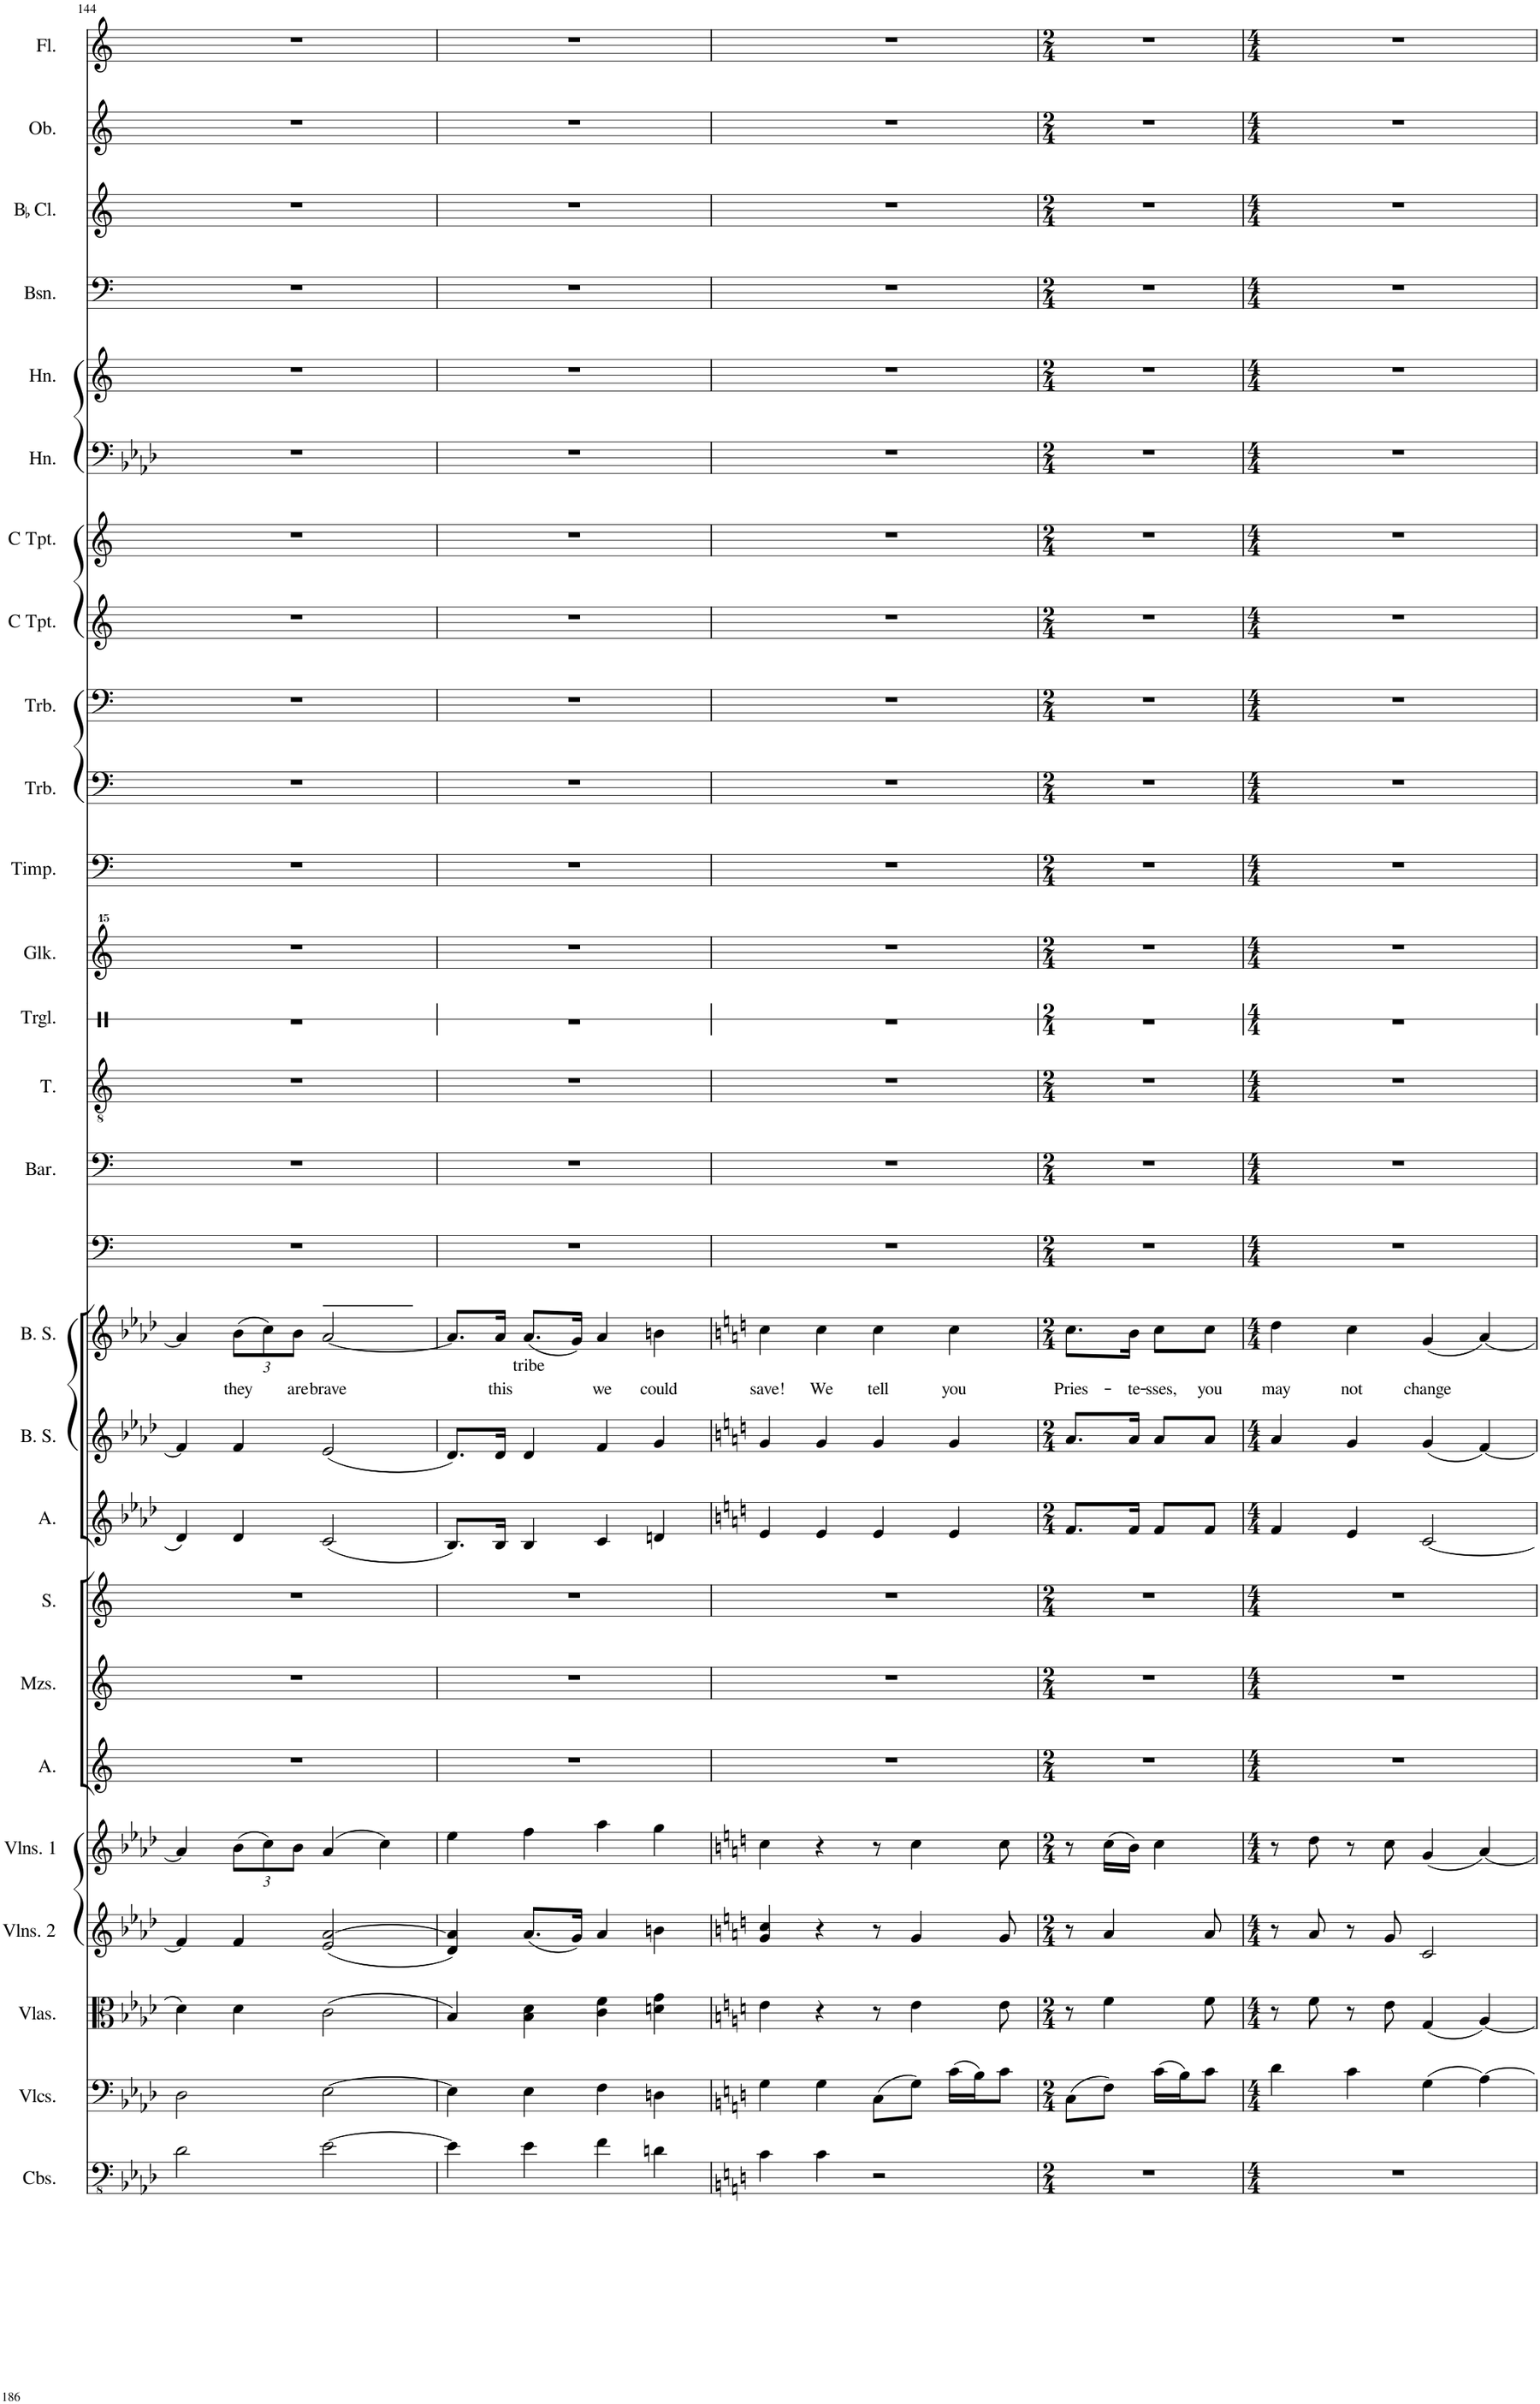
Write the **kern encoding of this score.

**kern	**kern	**kern	**kern	**kern	**kern	**kern	**kern	**kern	**kern	**kern	**text	**kern	**kern	**kern	**kern	**kern	**kern	**kern	**kern	**kern	**kern	**kern	**kern	**kern	**kern	**kern	**kern
*part27	*part26	*part25	*part24	*part23	*part22	*part21	*part20	*part19	*part18	*part17	*part17	*part16	*part15	*part14	*part13	*part12	*part11	*part10	*part9	*part8	*part7	*part6	*part5	*part4	*part3	*part2	*part1
*staff27	*staff26	*staff25	*staff24	*staff23	*staff22	*staff21	*staff20	*staff19	*staff18	*staff17	*staff17	*staff16	*staff15	*staff14	*staff13	*staff12	*staff11	*staff10	*staff9	*staff8	*staff7	*staff6	*staff5	*staff4	*staff3	*staff2	*staff1
*I"Contrabasses	*I"Violoncellos	*I"Violas	*I"Violins 2	*I"Violins 1	*I"Alto	*I"Mezzosoprano	*I"Soprano	*I"Alto	*I"Boy Soprano	*I"Boy Soprano	*	*I"Bass	*I"Baritone	*I"Tenor	*I"Triangle	*I"Glockenspiel	*I"Timpani	*I"Trombone	*I"Trombone	*I"C Trumpet	*I"C Trumpet	*I"Horn	*I"Horn	*I"Bassoon	*I"BaccidentalFlat Clarinet	*I"Oboe	*I"Flute
*I'Cbs.	*I'Vlcs.	*I'Vlas.	*I'Vlns. 2	*I'Vlns. 1	*I'A.	*I'Mzs.	*I'S.	*I'A.	*I'B. S.	*I'B. S.	*	*	*I'Bar.	*I'T.	*I'Trgl.	*I'Glk.	*I'Timp.	*I'Trb.	*I'Trb.	*I'C Tpt.	*I'C Tpt.	*I'Hn.	*I'Hn.	*I'Bsn.	*I'BaccidentalFlat Cl.	*I'Ob.	*I'Fl.
!!LO:PB:g=z
*clefFv4	*clefF4	*clefC3	*clefG2	*clefG2	*clefG2	*clefG2	*clefG2	*clefG2	*clefG2	*clefG2	*	*clefF4	*clefF4	*clefGv2	*clefX	*clefG^^2	*clefF4	*clefF4	*clefF4	*clefG2	*clefG2	*clefF4	*clefG2	*clefF4	*clefG2	*clefG2	*clefG2
*	*	*	*	*	*	*	*	*	*	*	*	*	*	*	*	*	*	*	*	*	*	*ITrd4c7	*ITrd4c7	*	*ITrd1c2	*	*
*k[b-e-a-d-]	*k[b-e-a-d-]	*k[b-e-a-d-]	*k[b-e-a-d-]	*k[b-e-a-d-]	*k[]	*k[]	*k[]	*k[b-e-a-d-]	*k[b-e-a-d-]	*k[b-e-a-d-]	*	*k[]	*k[]	*k[]	*k[]	*k[]	*k[]	*k[]	*k[]	*k[]	*k[]	*k[b-e-a-d-]	*k[]	*k[]	*k[]	*k[]	*k[]
*M4/4	*M4/4	*M4/4	*M4/4	*M4/4	*M4/4	*M4/4	*M4/4	*M4/4	*M4/4	*M4/4	*	*M4/4	*M4/4	*M4/4	*M4/4	*M4/4	*M4/4	*M4/4	*M4/4	*M4/4	*M4/4	*M4/4	*M4/4	*M4/4	*M4/4	*M4/4	*M4/4
=144	=144	=144	=144	=144	=144	=144	=144	=144	=144	=144	=144	=144	=144	=144	=144	=144	=144	=144	=144	=144	=144	=144	=144	=144	=144	=144	=144
2D-\	2D-\	4d-\	4f/]	4a-/]	1r	1r	1r	4d-/	4f/]	4a-/]	.	1r	1r	1r	1r	1r	1r	1r	1r	1r	1r	1r	1r	1r	1r	1r	1r
*	*	*	*	*Xbrackettup	*	*	*	*	*	*Xbrackettup	*	*	*	*	*	*	*	*	*	*	*	*	*	*	*	*	*
!	!	!	!	!	!	!	!	!	!	!	!LO:LY:b	!	!	!	!	!	!	!	!	!	!	!	!	!	!	!	!
.	.	4d-\	4f/	(12b-\L	.	.	.	4d-/	4f/	(12b-\L	they	.	.	.	.	.	.	.	.	.	.	.	.	.	.	.	.
.	.	.	.	12cc\)	.	.	.	.	.	12cc\)	.	.	.	.	.	.	.	.	.	.	.	.	.	.	.	.	.
!	!	!	!	!	!	!	!	!	!	!	!LO:LY:b	!	!	!	!	!	!	!	!	!	!	!	!	!	!	!	!
.	.	.	.	12b-\J	.	.	.	.	.	12b-\J	are	.	.	.	.	.	.	.	.	.	.	.	.	.	.	.	.
!	!	!	!	!	!	!	!	!	!	!	!LO:LY:b	!	!	!	!	!	!	!	!	!	!	!	!	!	!	!	!
[2E-\	[2E-\	(2c\	(2e-/ [2a-/	(4a-/	.	.	.	(2c/	(2e-/	[2a-/	brave	.	.	.	.	.	.	.	.	.	.	.	.	.	.	.	.
.	.	.	.	4cc\)	.	.	.	.	.	.	.	.	.	.	.	.	.	.	.	.	.	.	.	.	.	.	.
=145	=145	=145	=145	=145	=145	=145	=145	=145	=145	=145	=145	=145	=145	=145	=145	=145	=145	=145	=145	=145	=145	=145	=145	=145	=145	=145	=145
4E-\]	4E-\]	4B-/)	4d-/ 4a-/])	4ee-\	1r	1r	1r	8.B-/L)	8.d-/L)	8.a-/L]	.	1r	1r	1r	1r	1r	1r	1r	1r	1r	1r	1r	1r	1r	1r	1r	1r
!	!	!	!	!	!	!	!	!	!	!	!LO:LY:b	!	!	!	!	!	!	!	!	!	!	!	!	!	!	!	!
.	.	.	.	.	.	.	.	16B-/Jk	16d-/Jk	16a-/Jk	this	.	.	.	.	.	.	.	.	.	.	.	.	.	.	.	.
!	!	!	!	!	!	!	!	!	!	!	!LO:LY:b	!	!	!	!	!	!	!	!	!	!	!	!	!	!	!	!
4E-\	4E-\	4B-\ 4d-\	(8.a-/L	4ff\	.	.	.	4B-/	4d-/	(8.a-/L	tribe	.	.	.	.	.	.	.	.	.	.	.	.	.	.	.	.
.	.	.	16g/Jk)	.	.	.	.	.	.	16g/Jk)	.	.	.	.	.	.	.	.	.	.	.	.	.	.	.	.	.
!	!	!	!	!	!	!	!	!	!	!	!LO:LY:b	!	!	!	!	!	!	!	!	!	!	!	!	!	!	!	!
4F\	4F\	4c\ 4f\	4a-/	4aa-\	.	.	.	4c/	4f/	4a-/	we	.	.	.	.	.	.	.	.	.	.	.	.	.	.	.	.
!	!	!	!	!	!	!	!	!	!	!	!LO:LY:b	!	!	!	!	!	!	!	!	!	!	!	!	!	!	!	!
4Dn\	4Dn\	4dn\ 4g\	4bn\	4gg\	.	.	.	4dn/	4g/	4bn\	could	.	.	.	.	.	.	.	.	.	.	.	.	.	.	.	.
=146	=146	=146	=146	=146	=146	=146	=146	=146	=146	=146	=146	=146	=146	=146	=146	=146	=146	=146	=146	=146	=146	=146	=146	=146	=146	=146	=146
*k[]	*k[]	*k[]	*k[]	*k[]	*	*	*	*k[]	*k[]	*k[]	*	*	*	*	*	*	*	*	*	*	*	*	*	*	*	*	*
!	!	!	!	!	!	!	!	!	!	!	!LO:LY:b	!	!	!	!	!	!	!	!	!	!	!	!	!	!	!	!
4C\	4G\	4e\	4g/ 4cc/	4cc\	1r	1r	1r	4e/	4g/	4cc\	save!	1r	1r	1r	1r	1r	1r	1r	1r	1r	1r	1r	1r	1r	1r	1r	1r
!	!	!	!	!	!	!	!	!	!	!	!LO:LY:b	!	!	!	!	!	!	!	!	!	!	!	!	!	!	!	!
4C\	4G\	4r	4r	4r	.	.	.	4e/	4g/	4cc\	We	.	.	.	.	.	.	.	.	.	.	.	.	.	.	.	.
!	!	!	!	!	!	!	!	!	!	!	!LO:LY:b	!	!	!	!	!	!	!	!	!	!	!	!	!	!	!	!
2r	(8C\L	8r	8r	8r	.	.	.	4e/	4g/	4cc\	tell	.	.	.	.	.	.	.	.	.	.	.	.	.	.	.	.
.	8G\J)	4e\	4g/	4cc\	.	.	.	.	.	.	.	.	.	.	.	.	.	.	.	.	.	.	.	.	.	.	.
!	!	!	!	!	!	!	!	!	!	!	!LO:LY:b	!	!	!	!	!	!	!	!	!	!	!	!	!	!	!	!
.	(16c\LL	.	.	.	.	.	.	4e/	4g/	4cc\	you	.	.	.	.	.	.	.	.	.	.	.	.	.	.	.	.
.	16B\J)	.	.	.	.	.	.	.	.	.	.	.	.	.	.	.	.	.	.	.	.	.	.	.	.	.	.
.	8c\J	8e\	8g/	8cc\	.	.	.	.	.	.	.	.	.	.	.	.	.	.	.	.	.	.	.	.	.	.	.
=147	=147	=147	=147	=147	=147	=147	=147	=147	=147	=147	=147	=147	=147	=147	=147	=147	=147	=147	=147	=147	=147	=147	=147	=147	=147	=147	=147
*M2/4	*M2/4	*M2/4	*M2/4	*M2/4	*M2/4	*M2/4	*M2/4	*M2/4	*M2/4	*M2/4	*	*M2/4	*M2/4	*M2/4	*M2/4	*M2/4	*M2/4	*M2/4	*M2/4	*M2/4	*M2/4	*M2/4	*M2/4	*M2/4	*M2/4	*M2/4	*M2/4
!	!	!	!	!	!	!	!	!	!	!	!LO:LY:b	!	!	!	!	!	!	!	!	!	!	!	!	!	!	!	!
2r	(8C\L	8r	8r	8r	2r	2r	2r	8.f/L	8.a/L	8.cc\L	Pries-	2r	2r	2r	2r	2r	2r	2r	2r	2r	2r	2r	2r	2r	2r	2r	2r
.	8F\J)	4f\	4a/	(16cc\LL	.	.	.	.	.	.	.	.	.	.	.	.	.	.	.	.	.	.	.	.	.	.	.
!	!	!	!	!	!	!	!	!	!	!	!LO:LY:b	!	!	!	!	!	!	!	!	!	!	!	!	!	!	!	!
.	.	.	.	16b\JJ)	.	.	.	16f/Jk	16a/Jk	16b\Jk	-te-	.	.	.	.	.	.	.	.	.	.	.	.	.	.	.	.
!	!	!	!	!	!	!	!	!	!	!	!LO:LY:b	!	!	!	!	!	!	!	!	!	!	!	!	!	!	!	!
.	(16c\LL	.	.	4cc\	.	.	.	8f/L	8a/L	8cc\L	-sses,	.	.	.	.	.	.	.	.	.	.	.	.	.	.	.	.
.	16B\J)	.	.	.	.	.	.	.	.	.	.	.	.	.	.	.	.	.	.	.	.	.	.	.	.	.	.
!	!	!	!	!	!	!	!	!	!	!	!LO:LY:b	!	!	!	!	!	!	!	!	!	!	!	!	!	!	!	!
.	8c\J	8f\	8a/	.	.	.	.	8f/J	8a/J	8cc\J	you	.	.	.	.	.	.	.	.	.	.	.	.	.	.	.	.
=148	=148	=148	=148	=148	=148	=148	=148	=148	=148	=148	=148	=148	=148	=148	=148	=148	=148	=148	=148	=148	=148	=148	=148	=148	=148	=148	=148
*M4/4	*M4/4	*M4/4	*M4/4	*M4/4	*M4/4	*M4/4	*M4/4	*M4/4	*M4/4	*M4/4	*	*M4/4	*M4/4	*M4/4	*M4/4	*M4/4	*M4/4	*M4/4	*M4/4	*M4/4	*M4/4	*M4/4	*M4/4	*M4/4	*M4/4	*M4/4	*M4/4
!	!	!	!	!	!	!	!	!	!	!	!LO:LY:b	!	!	!	!	!	!	!	!	!	!	!	!	!	!	!	!
1r	4d\	8r	8r	8r	1r	1r	1r	4f/	4a/	4dd\	may	1r	1r	1r	1r	1r	1r	1r	1r	1r	1r	1r	1r	1r	1r	1r	1r
.	.	8f\	8a/	8dd\	.	.	.	.	.	.	.	.	.	.	.	.	.	.	.	.	.	.	.	.	.	.	.
!	!	!	!	!	!	!	!	!	!	!	!LO:LY:b	!	!	!	!	!	!	!	!	!	!	!	!	!	!	!	!
.	4c\	8r	8r	8r	.	.	.	4e/	4g/	4cc\	not	.	.	.	.	.	.	.	.	.	.	.	.	.	.	.	.
.	.	8e\	8g/	8cc\	.	.	.	.	.	.	.	.	.	.	.	.	.	.	.	.	.	.	.	.	.	.	.
!	!	!	!	!	!	!	!	!	!	!	!LO:LY:b	!	!	!	!	!	!	!	!	!	!	!	!	!	!	!	!
.	(4G\	(4G/	2c/	(4g/	.	.	.	[2c/	(4g/	(4g/	change	.	.	.	.	.	.	.	.	.	.	.	.	.	.	.	.
.	[4A\)	[4A/)	.	[4a/)	.	.	.	.	[4f/)	[4a/)	.	.	.	.	.	.	.	.	.	.	.	.	.	.	.	.	.
=	=	=	=	=	=	=	=	=	=	=	=	=	=	=	=	=	=	=	=	=	=	=	=	=	=	=	=
*-	*-	*-	*-	*-	*-	*-	*-	*-	*-	*-	*-	*-	*-	*-	*-	*-	*-	*-	*-	*-	*-	*-	*-	*-	*-	*-	*-
